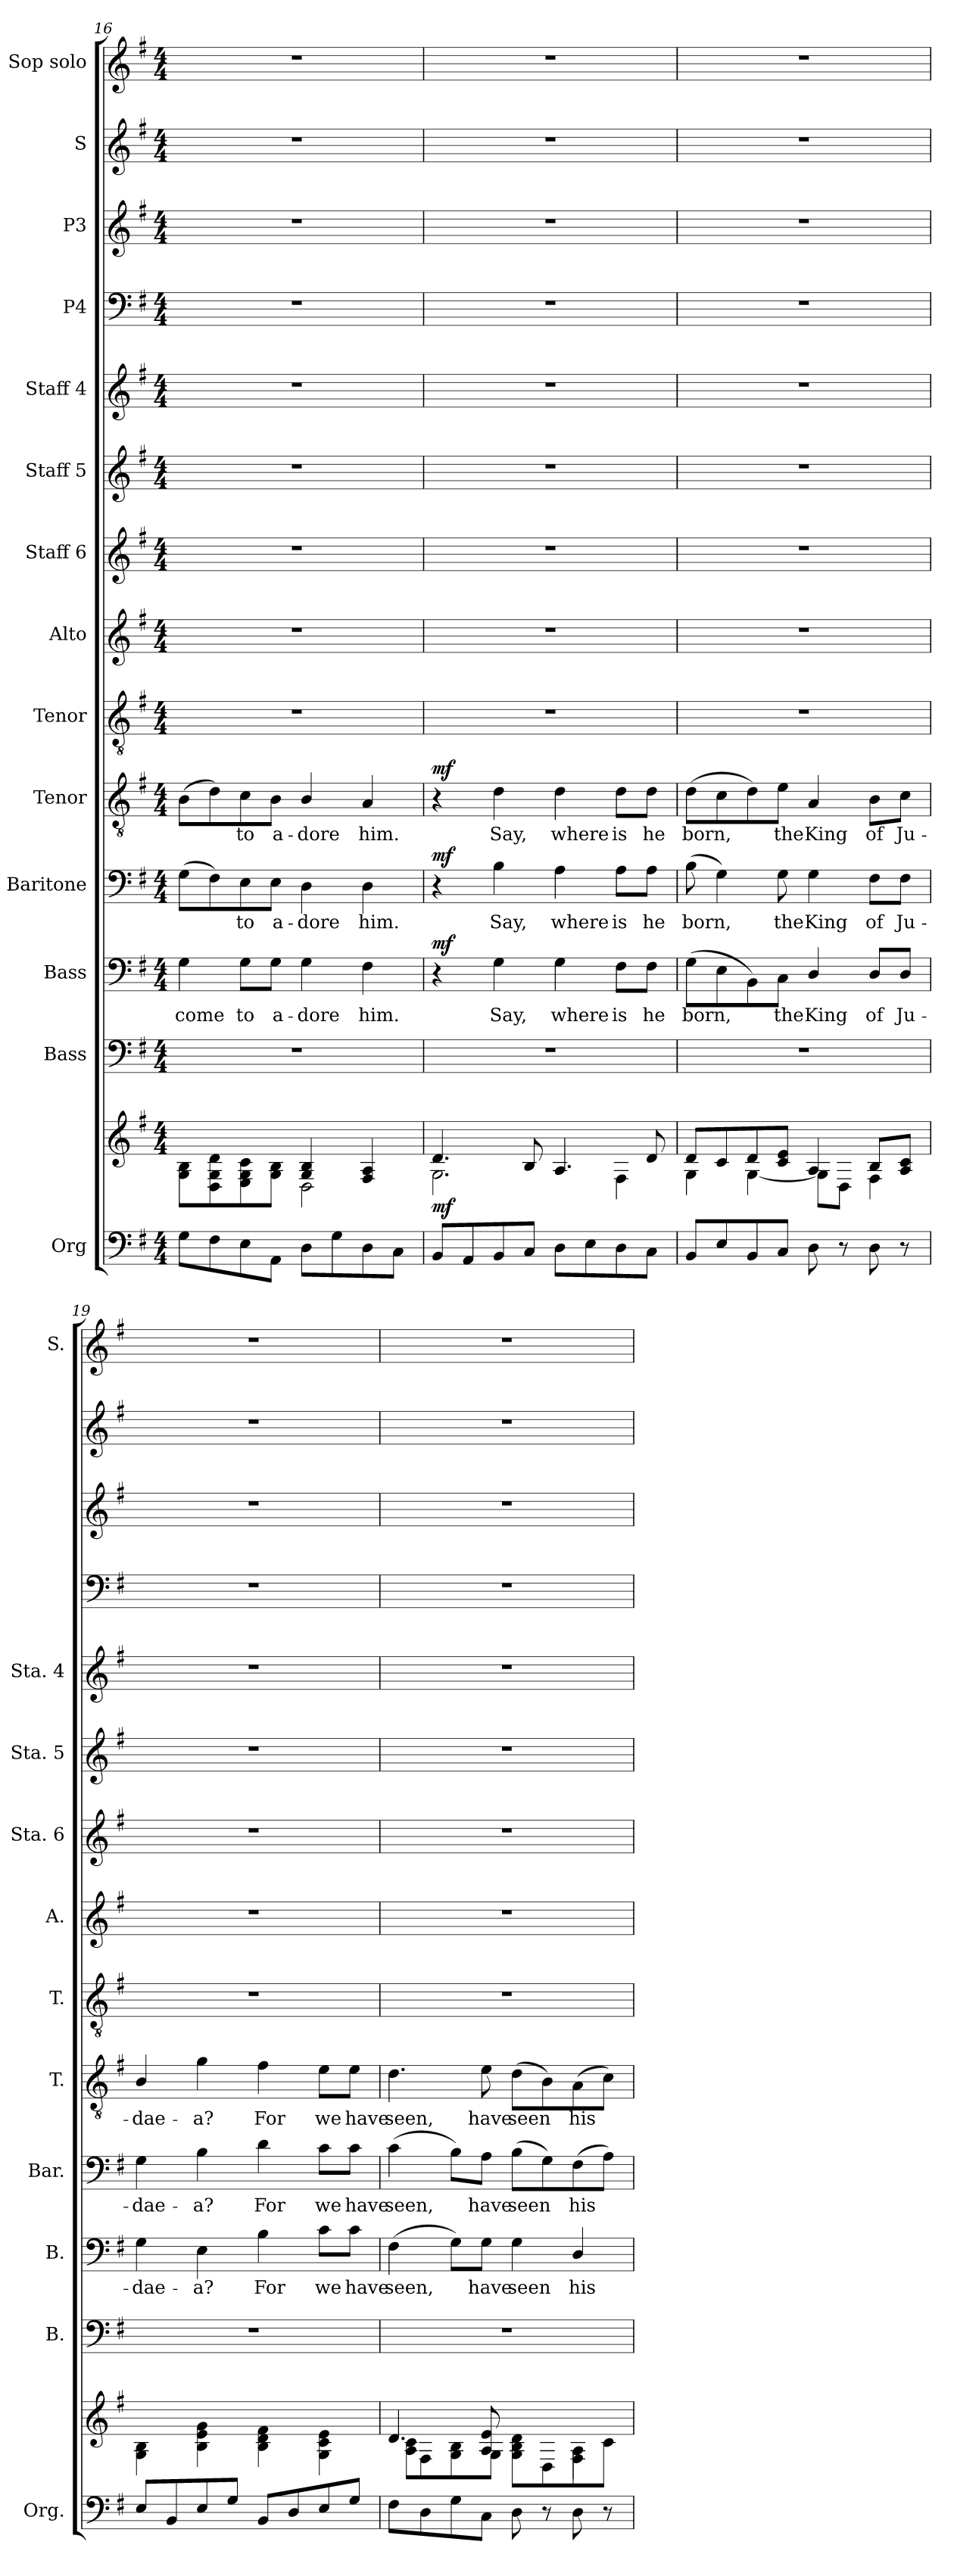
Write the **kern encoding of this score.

**kern	**kern	**dynam	**kern	**kern	**text	**dynam	**kern	**text	**dynam	**kern	**text	**dynam	**kern	**kern	**kern	**kern	**kern	**kern	**kern	**kern	**kern
*part14	*part14	*part14	*part13	*part12	*part12	*part12	*part11	*part11	*part11	*part10	*part10	*part10	*part9	*part8	*part7	*part6	*part5	*part4	*part3	*part2	*part1
*staff15	*staff14	*staff14/15	*staff13	*staff12	*staff12	*staff12	*staff11	*staff11	*staff11	*staff10	*staff10	*staff10	*staff9	*staff8	*staff7	*staff6	*staff5	*staff4	*staff3	*staff2	*staff1
*I"Org	*	*	*I"Bass	*I"Bass	*	*	*I"Baritone	*	*	*I"Tenor	*	*	*I"Tenor	*I"Alto	*I"Staff 6	*I"Staff 5	*I"Staff 4	*I"P4	*I"P3	*I"S	*I"Sop solo
*I'Org.	*	*	*I'B.	*I'B.	*	*	*I'Bar.	*	*	*I'T.	*	*	*I'T.	*I'A.	*I'Sta. 6	*I'Sta. 5	*I'Sta. 4	*	*	*	*I'S.
*clefF4	*clefG2	*	*clefF4	*clefF4	*	*	*clefF4	*	*	*clefGv2	*	*	*clefGv2	*clefG2	*clefG2	*clefG2	*clefG2	*clefF4	*clefG2	*clefG2	*clefG2
*	*	*	*	*	*	*	*	*	*	*ITrd7c12	*	*	*ITrd7c12	*	*	*	*	*	*	*	*
*k[f#]	*k[f#]	*	*k[f#]	*k[f#]	*	*	*k[f#]	*	*	*k[f#]	*	*	*k[f#]	*k[f#]	*k[f#]	*k[f#]	*k[f#]	*k[f#]	*k[f#]	*k[f#]	*k[f#]
*G:	*G:	*	*G:	*G:	*	*	*G:	*	*	*G:	*	*	*G:	*G:	*G:	*G:	*G:	*G:	*G:	*G:	*G:
*M4/4	*M4/4	*	*M4/4	*M4/4	*	*	*M4/4	*	*	*M4/4	*	*	*M4/4	*M4/4	*M4/4	*M4/4	*M4/4	*M4/4	*M4/4	*M4/4	*M4/4
=16	=16	=16	=16	=16	=16	=16	=16	=16	=16	=16	=16	=16	=16	=16	=16	=16	=16	=16	=16	=16	=16
*	*^	*	*	*	*	*	*	*	*	*	*	*	*	*	*	*	*	*	*	*	*
!	!	!	!	!	!	!LO:LY:b	!	!	!	!	!	!	!	!	!	!	!	!	!	!	!	!
8G\L	8G\ 8B\L	2ryy	.	1r	4G\	come	.	(>8G\L	.	.	(>8BB\L	.	.	1r	1r	1r	1r	1r	1r	1r	1r	1r
8F#\	8D\ 8G\ 8d\	.	.	.	.	.	.	8F#\)	.	.	8D\)	.	.	.	.	.	.	.	.	.	.	.
!	!	!	!	!	!	!LO:LY:b	!	!	!LO:LY:b	!	!	!LO:LY:b	!	!	!	!	!	!	!	!	!	!
8E\	8E\ 8G\ 8c\	.	.	.	8G\L	to	.	8E\	to	.	8C\	to	.	.	.	.	.	.	.	.	.	.
!	!	!	!	!	!	!LO:LY:b	!	!	!LO:LY:b	!	!	!LO:LY:b	!	!	!	!	!	!	!	!	!	!
8AA\J	8G\ 8B\J	.	.	.	8G\J	a-	.	8E\J	a-	.	8BB\J	a-	.	.	.	.	.	.	.	.	.	.
!	!	!	!	!	!	!LO:LY:b	!	!	!LO:LY:b	!	!	!LO:LY:b	!	!	!	!	!	!	!	!	!	!
8D\L	4G/ 4B/	2D\	.	.	4G\	-dore	.	4D\	-dore	.	4BB/	-dore	.	.	.	.	.	.	.	.	.	.
8G\	.	.	.	.	.	.	.	.	.	.	.	.	.	.	.	.	.	.	.	.	.	.
!	!	!	!	!	!	!LO:LY:b	!	!	!LO:LY:b	!	!	!LO:LY:b	!	!	!	!	!	!	!	!	!	!
8D\	4F#/ 4A/	.	.	.	4F#\	him.	.	4D\	him.	.	4AA/	him.	.	.	.	.	.	.	.	.	.	.
8C\J	.	.	.	.	.	.	.	.	.	.	.	.	.	.	.	.	.	.	.	.	.	.
=17	=17	=17	=17	=17	=17	=17	=17	=17	=17	=17	=17	=17	=17	=17	=17	=17	=17	=17	=17	=17	=17	=17
!	!	!	!LO:DY:b	!	!	!	!LO:DY:b	!	!	!LO:DY:b	!	!	!LO:DY:b	!	!	!	!	!	!	!	!	!
8BB/L	4.d/	2.G\	mf	1r	4r	.	mf	4r	.	mf	4r	.	mf	1r	1r	1r	1r	1r	1r	1r	1r	1r
8AA/	.	.	.	.	.	.	.	.	.	.	.	.	.	.	.	.	.	.	.	.	.	.
!	!	!	!	!	!	!LO:LY:b	!	!	!LO:LY:b	!	!	!LO:LY:b	!	!	!	!	!	!	!	!	!	!
8BB/	.	.	.	.	4G\	Say,	.	4B\	Say,	.	4D\	Say,	.	.	.	.	.	.	.	.	.	.
8C/J	8B/	.	.	.	.	.	.	.	.	.	.	.	.	.	.	.	.	.	.	.	.	.
!	!	!	!	!	!	!LO:LY:b	!	!	!LO:LY:b	!	!	!LO:LY:b	!	!	!	!	!	!	!	!	!	!
8D\L	4.A/	.	.	.	4G\	where	.	4A\	where	.	4D\	where	.	.	.	.	.	.	.	.	.	.
8E\	.	.	.	.	.	.	.	.	.	.	.	.	.	.	.	.	.	.	.	.	.	.
!	!	!	!	!	!	!LO:LY:b	!	!	!LO:LY:b	!	!	!LO:LY:b	!	!	!	!	!	!	!	!	!	!
8D\	.	4F#\	.	.	8F#\L	is	.	8A\L	is	.	8D\L	is	.	.	.	.	.	.	.	.	.	.
!	!	!	!	!	!	!LO:LY:b	!	!	!LO:LY:b	!	!	!LO:LY:b	!	!	!	!	!	!	!	!	!	!
8C\J	8d/	.	.	.	8F#\J	he	.	8A\J	he	.	8D\J	he	.	.	.	.	.	.	.	.	.	.
=18	=18	=18	=18	=18	=18	=18	=18	=18	=18	=18	=18	=18	=18	=18	=18	=18	=18	=18	=18	=18	=18	=18
!	!	!	!	!	!	!LO:LY:b	!	!	!LO:LY:b	!	!	!LO:LY:b	!	!	!	!	!	!	!	!	!	!
8BB/L	8d/L	4G\	.	1r	(>8G\L	born,	.	(>8B\	born,	.	(>8D\L	born,	.	1r	1r	1r	1r	1r	1r	1r	1r	1r
8E/	8c/	.	.	.	8E\	.	.	4G\)	.	.	8C\	.	.	.	.	.	.	.	.	.	.	.
8BB/	8d/	[4G\	.	.	8BB\)	.	.	.	.	.	8D\)	.	.	.	.	.	.	.	.	.	.	.
!	!	!	!	!	!	!LO:LY:b	!	!	!LO:LY:b	!	!	!LO:LY:b	!	!	!	!	!	!	!	!	!	!
8C/J	8c/ 8e/J	.	.	.	8C\J	the	.	8G\	the	.	8E\J	the	.	.	.	.	.	.	.	.	.	.
!	!	!	!	!	!	!LO:LY:b	!	!	!LO:LY:b	!	!	!LO:LY:b	!	!	!	!	!	!	!	!	!	!
8D\	4A/	8G\L]	.	.	4D/	King	.	4G\	King	.	4AA/	King	.	.	.	.	.	.	.	.	.	.
8r	.	8D\J	.	.	.	.	.	.	.	.	.	.	.	.	.	.	.	.	.	.	.	.
!	!	!	!	!	!	!LO:LY:b	!	!	!LO:LY:b	!	!	!LO:LY:b	!	!	!	!	!	!	!	!	!	!
8D\	8B/L	4F#\	.	.	8D/L	of	.	8F#\L	of	.	8BB\L	of	.	.	.	.	.	.	.	.	.	.
!	!	!	!	!	!	!LO:LY:b	!	!	!LO:LY:b	!	!	!LO:LY:b	!	!	!	!	!	!	!	!	!	!
8r	8A/ 8c/J	.	.	.	8D/J	Ju-	.	8F#\J	Ju-	.	8C\J	Ju-	.	.	.	.	.	.	.	.	.	.
*	*v	*v	*	*	*	*	*	*	*	*	*	*	*	*	*	*	*	*	*	*	*	*
=19	=19	=19	=19	=19	=19	=19	=19	=19	=19	=19	=19	=19	=19	=19	=19	=19	=19	=19	=19	=19	=19
!	!	!	!	!	!LO:LY:b	!	!	!LO:LY:b	!	!	!LO:LY:b	!	!	!	!	!	!	!	!	!	!
8E/L	4G\ 4B\	.	1r	4G\	-dae-	.	4G\	-dae-	.	4BB/	-dae-	.	1r	1r	1r	1r	1r	1r	1r	1r	1r
8BB/	.	.	.	.	.	.	.	.	.	.	.	.	.	.	.	.	.	.	.	.	.
!	!	!	!	!	!LO:LY:b	!	!	!LO:LY:b	!	!	!LO:LY:b	!	!	!	!	!	!	!	!	!	!
8E/	4B\ 4e\ 4g\	.	.	4E\	-a?	.	4B\	-a?	.	4G\	-a?	.	.	.	.	.	.	.	.	.	.
8G/J	.	.	.	.	.	.	.	.	.	.	.	.	.	.	.	.	.	.	.	.	.
!	!	!	!	!	!LO:LY:b	!	!	!LO:LY:b	!	!	!LO:LY:b	!	!	!	!	!	!	!	!	!	!
8BB/L	4B\ 4d\ 4f#\	.	.	4B\	For	.	4d\	For	.	4F#\	For	.	.	.	.	.	.	.	.	.	.
8D/	.	.	.	.	.	.	.	.	.	.	.	.	.	.	.	.	.	.	.	.	.
!	!	!	!	!	!LO:LY:b	!	!	!LO:LY:b	!	!	!LO:LY:b	!	!	!	!	!	!	!	!	!	!
8E/	4G\ 4c\ 4e\	.	.	8c\L	we	.	8c\L	we	.	8E\L	we	.	.	.	.	.	.	.	.	.	.
!	!	!	!	!	!LO:LY:b	!	!	!LO:LY:b	!	!	!LO:LY:b	!	!	!	!	!	!	!	!	!	!
8G/J	.	.	.	8c\J	have	.	8c\J	have	.	8E\J	have	.	.	.	.	.	.	.	.	.	.
!!LO:PB:g=z
=20	=20	=20	=20	=20	=20	=20	=20	=20	=20	=20	=20	=20	=20	=20	=20	=20	=20	=20	=20	=20	=20
*	*^	*	*	*	*	*	*	*	*	*	*	*	*	*	*	*	*	*	*	*	*
!	!	!	!	!	!	!LO:LY:b	!	!	!LO:LY:b	!	!	!LO:LY:b	!	!	!	!	!	!	!	!	!	!
8F#\L	4.d/	8A\ 8c\L	.	1r	(>4F#\	seen,	.	(>4c\	seen,	.	4.D\	seen,	.	1r	1r	1r	1r	1r	1r	1r	1r	1r
8D\	.	8F#\	.	.	.	.	.	.	.	.	.	.	.	.	.	.	.	.	.	.	.	.
8G\	.	8G\ 8B\	.	.	8G\L)	.	.	8B\L)	.	.	.	.	.	.	.	.	.	.	.	.	.	.
!	!	!	!	!	!	!LO:LY:b	!	!	!LO:LY:b	!	!	!LO:LY:b	!	!	!	!	!	!	!	!	!	!
8C\J	8A/ 8e/	8G\J	.	.	8G\J	have	.	8A\J	have	.	8E\	have	.	.	.	.	.	.	.	.	.	.
!	!	!	!	!	!	!LO:LY:b	!	!	!LO:LY:b	!	!	!LO:LY:b	!	!	!	!	!	!	!	!	!	!
8D\	8G\ 8B\ 8d\L	4ryy	.	.	4G\	seen	.	(>8B\L	seen	.	(>8D\L	seen	.	.	.	.	.	.	.	.	.	.
8r	8D\	.	.	.	.	.	.	8G\)	.	.	8BB\)	.	.	.	.	.	.	.	.	.	.	.
!	!	!	!	!	!	!LO:LY:b	!	!	!LO:LY:b	!	!	!LO:LY:b	!	!	!	!	!	!	!	!	!	!
8D\	8A\	4F#\ 4A\	.	.	4D/	his	.	(>8F#\	his	.	(>8AA\	his	.	.	.	.	.	.	.	.	.	.
8r	8c\J	.	.	.	.	.	.	8A\J)	.	.	8C\J)	.	.	.	.	.	.	.	.	.	.	.
*	*v	*v	*	*	*	*	*	*	*	*	*	*	*	*	*	*	*	*	*	*	*	*
=	=	=	=	=	=	=	=	=	=	=	=	=	=	=	=	=	=	=	=	=	=
*-	*-	*-	*-	*-	*-	*-	*-	*-	*-	*-	*-	*-	*-	*-	*-	*-	*-	*-	*-	*-	*-
